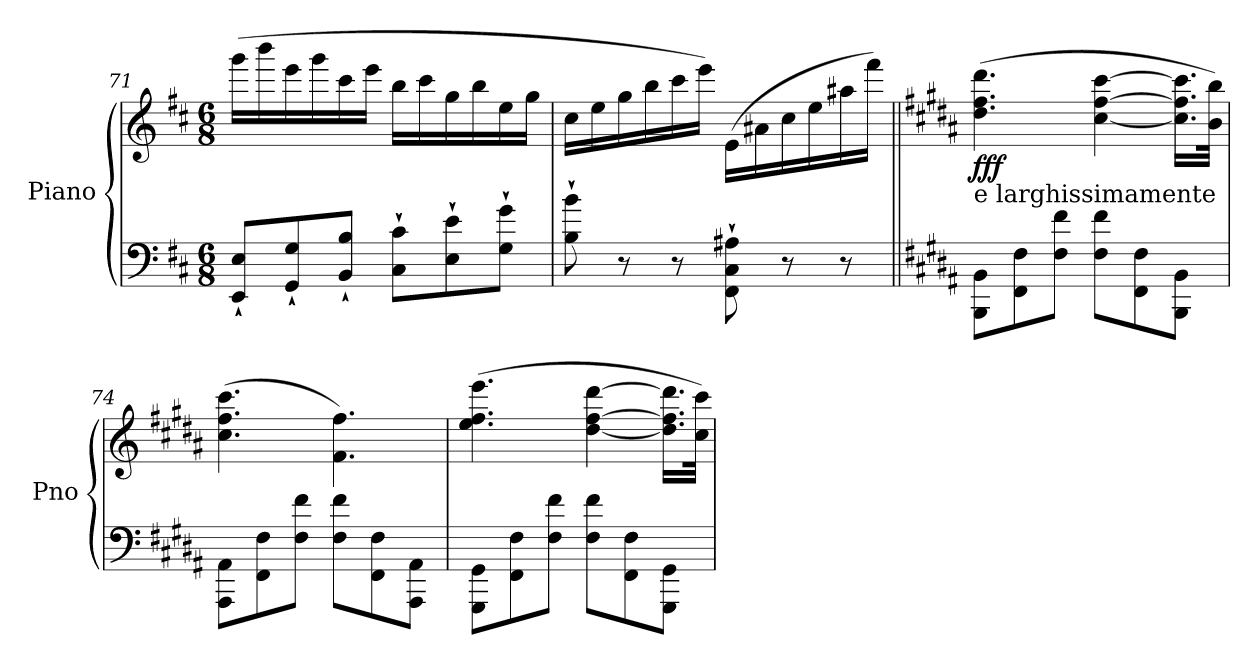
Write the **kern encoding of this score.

**kern	**kern	**dynam
*part1	*part1	*part1
*staff2	*staff1	*staff1/2
*I"Piano	*	*
*I'Pno	*	*
*clefF4	*clefG2	*
*k[f#c#]	*k[f#c#]	*
*M6/8	*M6/8	*
=71	=71	=71
8EE/` 8E/`L	(16ggg\LL	.
.	16bbb\	.
8GG/` 8G/`	16eee\	.
.	16ggg\	.
8BB/` 8B/`J	16ccc#\	.
.	16eee\JJ	.
8C#\` 8c#\`L	16bb\LL	.
.	16ccc#\	.
8E\` 8e\`	16gg\	.
.	16bb\	.
8G\` 8g\`J	16ee\	.
.	16gg\JJ	.
=72	=72	=72
8B\` 8b\`	16cc#\LL	.
.	16ee\	.
8r	16gg\	.
.	16bb\	.
8r	16ccc#\	.
.	16eee\JJ)	.
8FF#\` 8C#\` 8A#X\`	(16e\LL	.
.	16a#X\	.
8r	16cc#\	.
.	16ee\	.
8r	16aa#X\	.
.	16fff#\JJ)	.
!!LO:PB:g=z
=73||	=73||	=73||
*k[f#c#g#d#a#]	*k[f#c#g#d#a#]	*
!	!LO:TX:b:t=e larghissimamente	!
!	!	!LO:DY:b
8BBB\ 8BB\L	(4.dd#\ 4.ff#\ 4.ddd#\	fff
8FF#\ 8F#\	.	.
8F#\ 8f#\J	.	.
8F#\ 8f#\L	[4cc#\ [4ff#\ [4ccc#\	.
8FF#\ 8F#\	.	.
8BBB\ 8BB\J	16.cc#\] 16.ff#\] 16.ccc#\]LL	.
.	32b\ 32bb\JJk)	.
=74	=74	=74
8AAA#\ 8AA#\L	(4.cc#\ 4.ff#\ 4.ccc#\	.
8FF#\ 8F#\	.	.
8F#\ 8f#\J	.	.
8F#\ 8f#\L	4.f#\ 4.ff#\)	.
8FF#\ 8F#\	.	.
8AAA#\ 8AA#\J	.	.
=75	=75	=75
8GGG#\ 8GG#\L	(4.ee\ 4.ff#\ 4.eee\	.
8FF#\ 8F#\	.	.
8F#\ 8f#\J	.	.
8F#\ 8f#\L	[4dd#\ [4ff#\ [4ddd#\	.
8FF#\ 8F#\	.	.
8GGG#\ 8GG#\J	16.dd#\] 16.ff#\] 16.ddd#\]LL	.
.	32cc#\ 32ccc#\JJk)	.
=	=	=
*-	*-	*-
